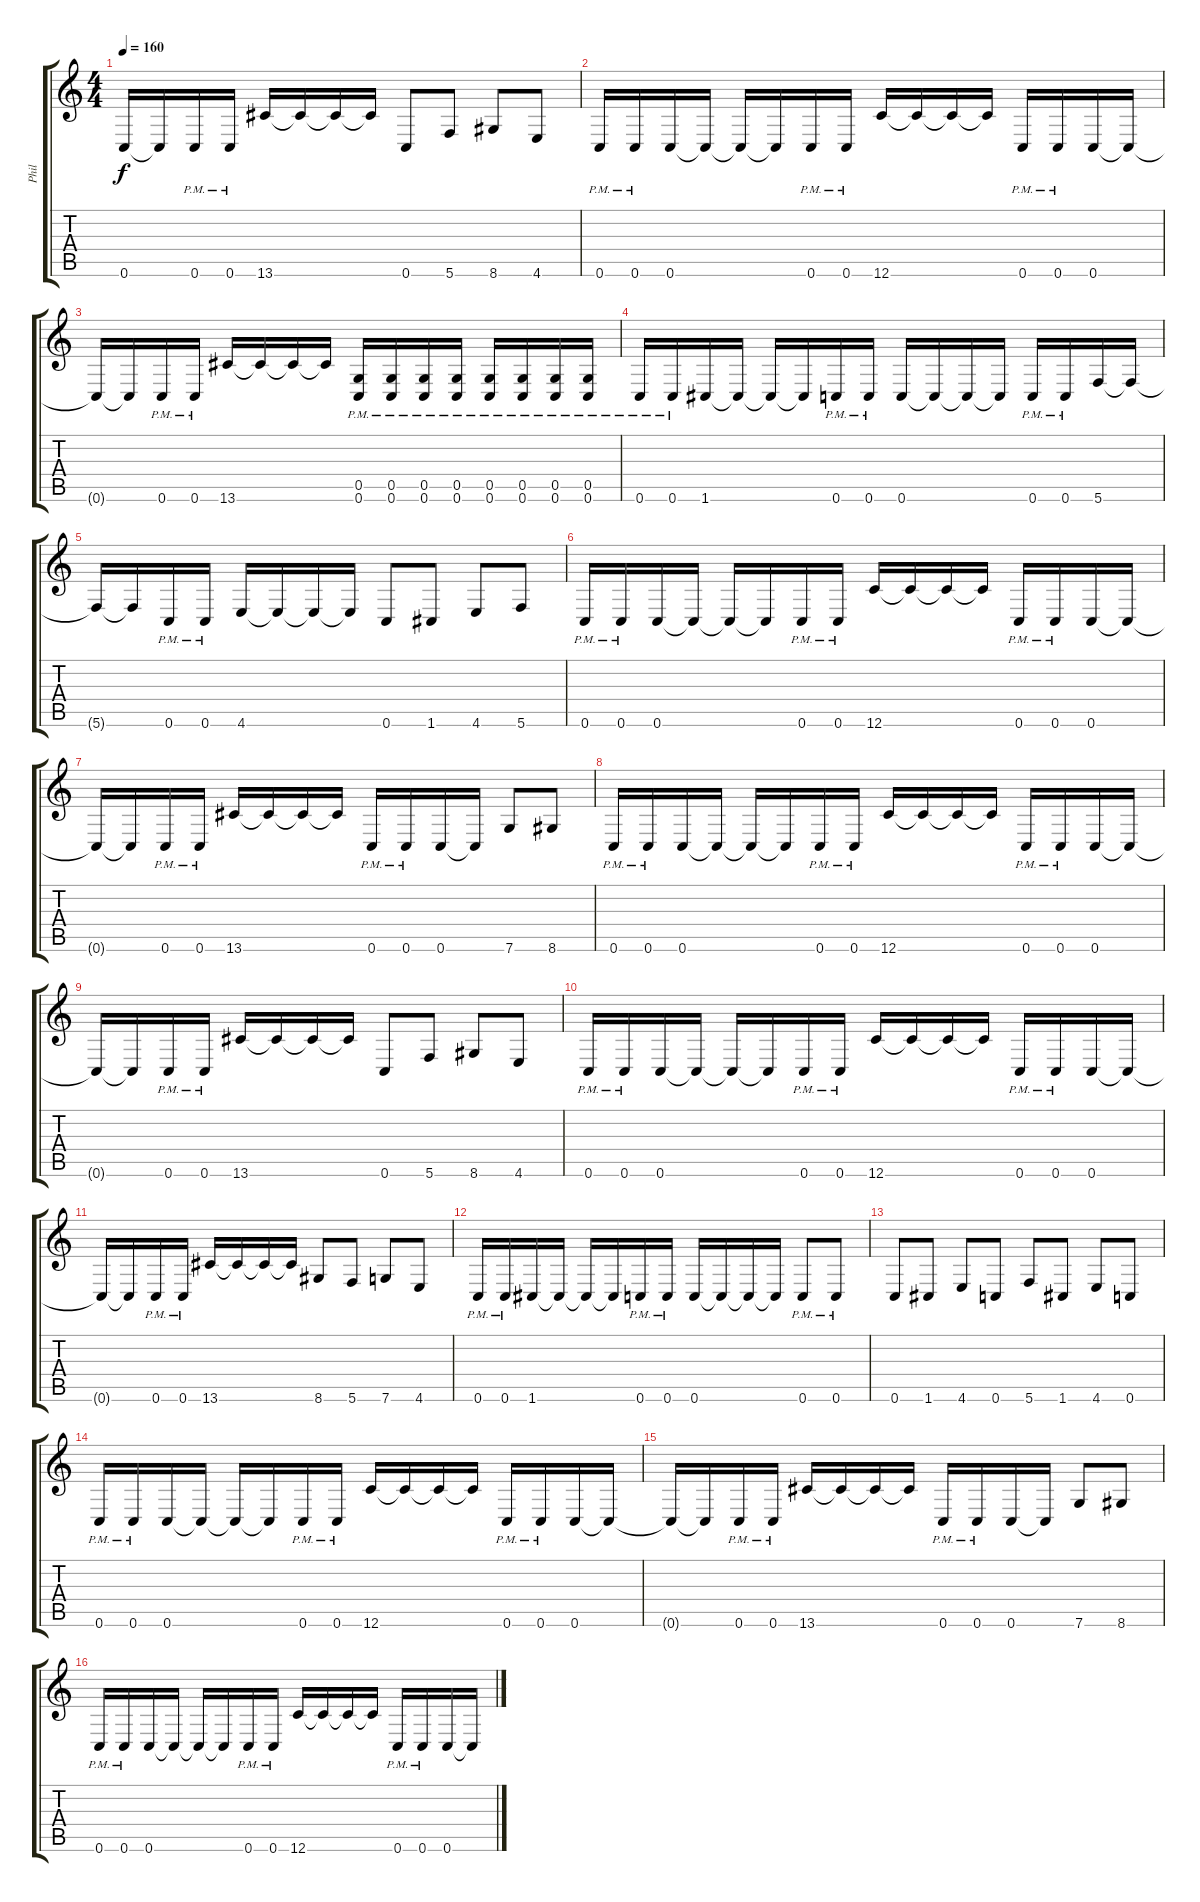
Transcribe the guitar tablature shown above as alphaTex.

\track ("Phil" "Phil") {instrument distortionguitar}
\staff {score tabs}
\tuning (D4 A3 F3 C3 G2 C2) {hide}
\ts (4 4)
\tempo 160
\clef g2
\ks c
0.6{t}.16{dy f} 0.6{t}.16 0.6{pm}.16 0.6{pm}.16 13.6.16 13.6{t}.16 13.6{t}.16 13.6{t}.16 0.6.8 5.6.8 8.6.8 4.6.8 |
0.6{pm}.16 0.6{pm}.16 0.6.16 0.6{t}.16 0.6{t}.16 0.6{t}.16 0.6{pm}.16 0.6{pm}.16 12.6.16 12.6{t}.16 12.6{t}.16 12.6{t}.16 0.6{pm}.16 0.6{pm}.16 0.6.16 0.6{t}.16 |
0.6{t}.16 0.6{t}.16 0.6{pm}.16 0.6{pm}.16 13.6.16 13.6{t}.16 13.6{t}.16 13.6{t}.16 (0.5{pm} 0.6{pm}).16 (0.5{pm} 0.6{pm}).16 (0.5{pm} 0.6{pm}).16 (0.5{pm} 0.6{pm}).16 (0.5{pm} 0.6{pm}).16 (0.5{pm} 0.6{pm}).16 (0.5{pm} 0.6{pm}).16 (0.5{pm} 0.6{pm}).16 |
0.6{pm}.16 0.6{pm}.16 1.6.16 1.6{t}.16 1.6{t}.16 1.6{t}.16 0.6{pm}.16 0.6{pm}.16 0.6.16 0.6{t}.16 0.6{t}.16 0.6{t}.16 0.6{pm}.16 0.6{pm}.16 5.6.16 5.6{t}.16 |
5.6{t}.16 5.6{t}.16 0.6{pm}.16 0.6{pm}.16 4.6.16 4.6{t}.16 4.6{t}.16 4.6{t}.16 0.6.8 1.6.8 4.6.8 5.6.8 |
0.6{pm}.16 0.6{pm}.16 0.6.16 0.6{t}.16 0.6{t}.16 0.6{t}.16 0.6{pm}.16 0.6{pm}.16 12.6.16 12.6{t}.16 12.6{t}.16 12.6{t}.16 0.6{pm}.16 0.6{pm}.16 0.6.16 0.6{t}.16 |
0.6{t}.16 0.6{t}.16 0.6{pm}.16 0.6{pm}.16 13.6.16 13.6{t}.16 13.6{t}.16 13.6{t}.16 0.6{pm}.16 0.6{pm}.16 0.6.16 0.6{t}.16 7.6.8 8.6.8 |
0.6{pm}.16 0.6{pm}.16 0.6.16 0.6{t}.16 0.6{t}.16 0.6{t}.16 0.6{pm}.16 0.6{pm}.16 12.6.16 12.6{t}.16 12.6{t}.16 12.6{t}.16 0.6{pm}.16 0.6{pm}.16 0.6.16 0.6{t}.16 |
0.6{t}.16 0.6{t}.16 0.6{pm}.16 0.6{pm}.16 13.6.16 13.6{t}.16 13.6{t}.16 13.6{t}.16 0.6.8 5.6.8 8.6.8 4.6.8 |
0.6{pm}.16 0.6{pm}.16 0.6.16 0.6{t}.16 0.6{t}.16 0.6{t}.16 0.6{pm}.16 0.6{pm}.16 12.6.16 12.6{t}.16 12.6{t}.16 12.6{t}.16 0.6{pm}.16 0.6{pm}.16 0.6.16 0.6{t}.16 |
0.6{t}.16 0.6{t}.16 0.6{pm}.16 0.6{pm}.16 13.6.16 13.6{t}.16 13.6{t}.16 13.6{t}.16 8.6.8 5.6.8 7.6.8 4.6.8 |
0.6{pm}.16 0.6{pm}.16 1.6.16 1.6{t}.16 1.6{t}.16 1.6{t}.16 0.6{pm}.16 0.6{pm}.16 0.6.16 0.6{t}.16 0.6{t}.16 0.6{t}.16 0.6{pm}.8 0.6{pm}.8 |
0.6.8 1.6.8 4.6.8 0.6.8 5.6.8 1.6.8 4.6.8 0.6.8 |
0.6{pm}.16 0.6{pm}.16 0.6.16 0.6{t}.16 0.6{t}.16 0.6{t}.16 0.6{pm}.16 0.6{pm}.16 12.6.16 12.6{t}.16 12.6{t}.16 12.6{t}.16 0.6{pm}.16 0.6{pm}.16 0.6.16 0.6{t}.16 |
0.6{t}.16 0.6{t}.16 0.6{pm}.16 0.6{pm}.16 13.6.16 13.6{t}.16 13.6{t}.16 13.6{t}.16 0.6{pm}.16 0.6{pm}.16 0.6.16 0.6{t}.16 7.6.8 8.6.8 |
0.6{pm}.16 0.6{pm}.16 0.6.16 0.6{t}.16 0.6{t}.16 0.6{t}.16 0.6{pm}.16 0.6{pm}.16 12.6.16 12.6{t}.16 12.6{t}.16 12.6{t}.16 0.6{pm}.16 0.6{pm}.16 0.6.16 0.6{t}.16
